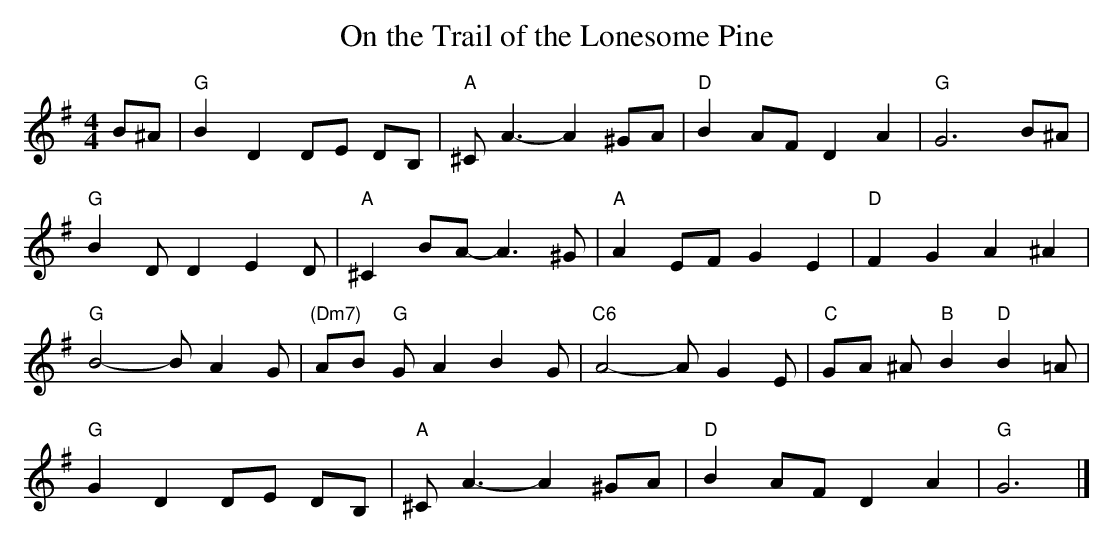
X:1
T:On the Trail of the Lonesome Pine
M:4/4
L:1/8
K:G
B^A |\
"G" B2 D2 DE DB, |"A" ^C A3-A2 ^GA |"D" B2 AF D2 A2 |"G" G6 B^A |
"G" B2 D D2 E2 D |"A" ^C2 BA-A3 ^G |"A" A2 EF G2 E2 |"D" F2 G2 A2 ^A2 |
"G" B4-B A2 G |"(Dm7)" AB "G"G A2 B2 G |"C6" A4-A G2 E |"C" GA ^A "B" B2 "D" B2 =A |
"G" G2 D2 DE DB, |"A" ^C A3-A2 ^GA |"D" B2 AF D2 A2 |"G" G6 |]
